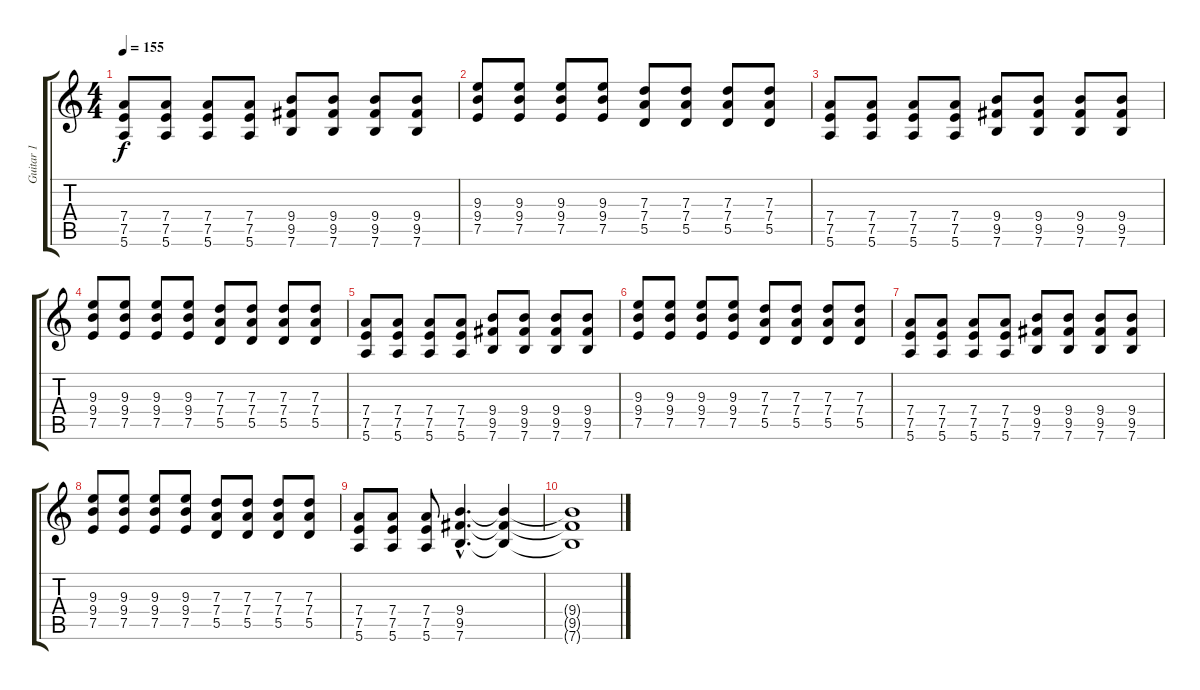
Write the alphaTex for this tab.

\track ("Guitar 1" "Guitar 1") {instrument distortionguitar}
\staff {score tabs}
\tuning (E4 B3 G3 D3 A2 E2) {hide}
\ts (4 4)
\tempo 155
\clef g2
\ks c
(7.4 7.5 5.6).8{dy f} (7.4 7.5 5.6).8 (7.4 7.5 5.6).8 (7.4 7.5 5.6).8 (9.4 9.5 7.6).8 (9.4 9.5 7.6).8 (9.4 9.5 7.6).8 (9.4 9.5 7.6).8 |
(9.3 9.4 7.5).8{instrument distortionguitar} (9.3 9.4 7.5).8 (9.3 9.4 7.5).8 (9.3 9.4 7.5).8 (7.3 7.4 5.5).8 (7.3 7.4 5.5).8 (7.3 7.4 5.5).8 (7.3 7.4 5.5).8 |
(7.4 7.5 5.6).8 (7.4 7.5 5.6).8 (7.4 7.5 5.6).8 (7.4 7.5 5.6).8 (9.4 9.5 7.6).8 (9.4 9.5 7.6).8 (9.4 9.5 7.6).8 (9.4 9.5 7.6).8 |
(9.3 9.4 7.5).8 (9.3 9.4 7.5).8 (9.3 9.4 7.5).8 (9.3 9.4 7.5).8 (7.3 7.4 5.5).8 (7.3 7.4 5.5).8 (7.3 7.4 5.5).8 (7.3 7.4 5.5).8 |
(7.4 7.5 5.6).8 (7.4 7.5 5.6).8 (7.4 7.5 5.6).8 (7.4 7.5 5.6).8 (9.4 9.5 7.6).8 (9.4 9.5 7.6).8 (9.4 9.5 7.6).8 (9.4 9.5 7.6).8 |
(9.3 9.4 7.5).8 (9.3 9.4 7.5).8 (9.3 9.4 7.5).8 (9.3 9.4 7.5).8 (7.3 7.4 5.5).8 (7.3 7.4 5.5).8 (7.3 7.4 5.5).8 (7.3 7.4 5.5).8 |
(7.4 7.5 5.6).8 (7.4 7.5 5.6).8 (7.4 7.5 5.6).8 (7.4 7.5 5.6).8 (9.4 9.5 7.6).8 (9.4 9.5 7.6).8 (9.4 9.5 7.6).8 (9.4 9.5 7.6).8 |
(9.3 9.4 7.5).8 (9.3 9.4 7.5).8 (9.3 9.4 7.5).8 (9.3 9.4 7.5).8 (7.3 7.4 5.5).8 (7.3 7.4 5.5).8 (7.3 7.4 5.5).8 (7.3 7.4 5.5).8 |
(7.4 7.5 5.6).8 (7.4 7.5 5.6).8 (7.4 7.5 5.6).8 (9.4{hac} 9.5{hac} 7.6{hac}).4{d} (9.4{t} 9.5{t} 7.6{t}).4 |
(9.4{t} 9.5{t} 7.6{t}).1
